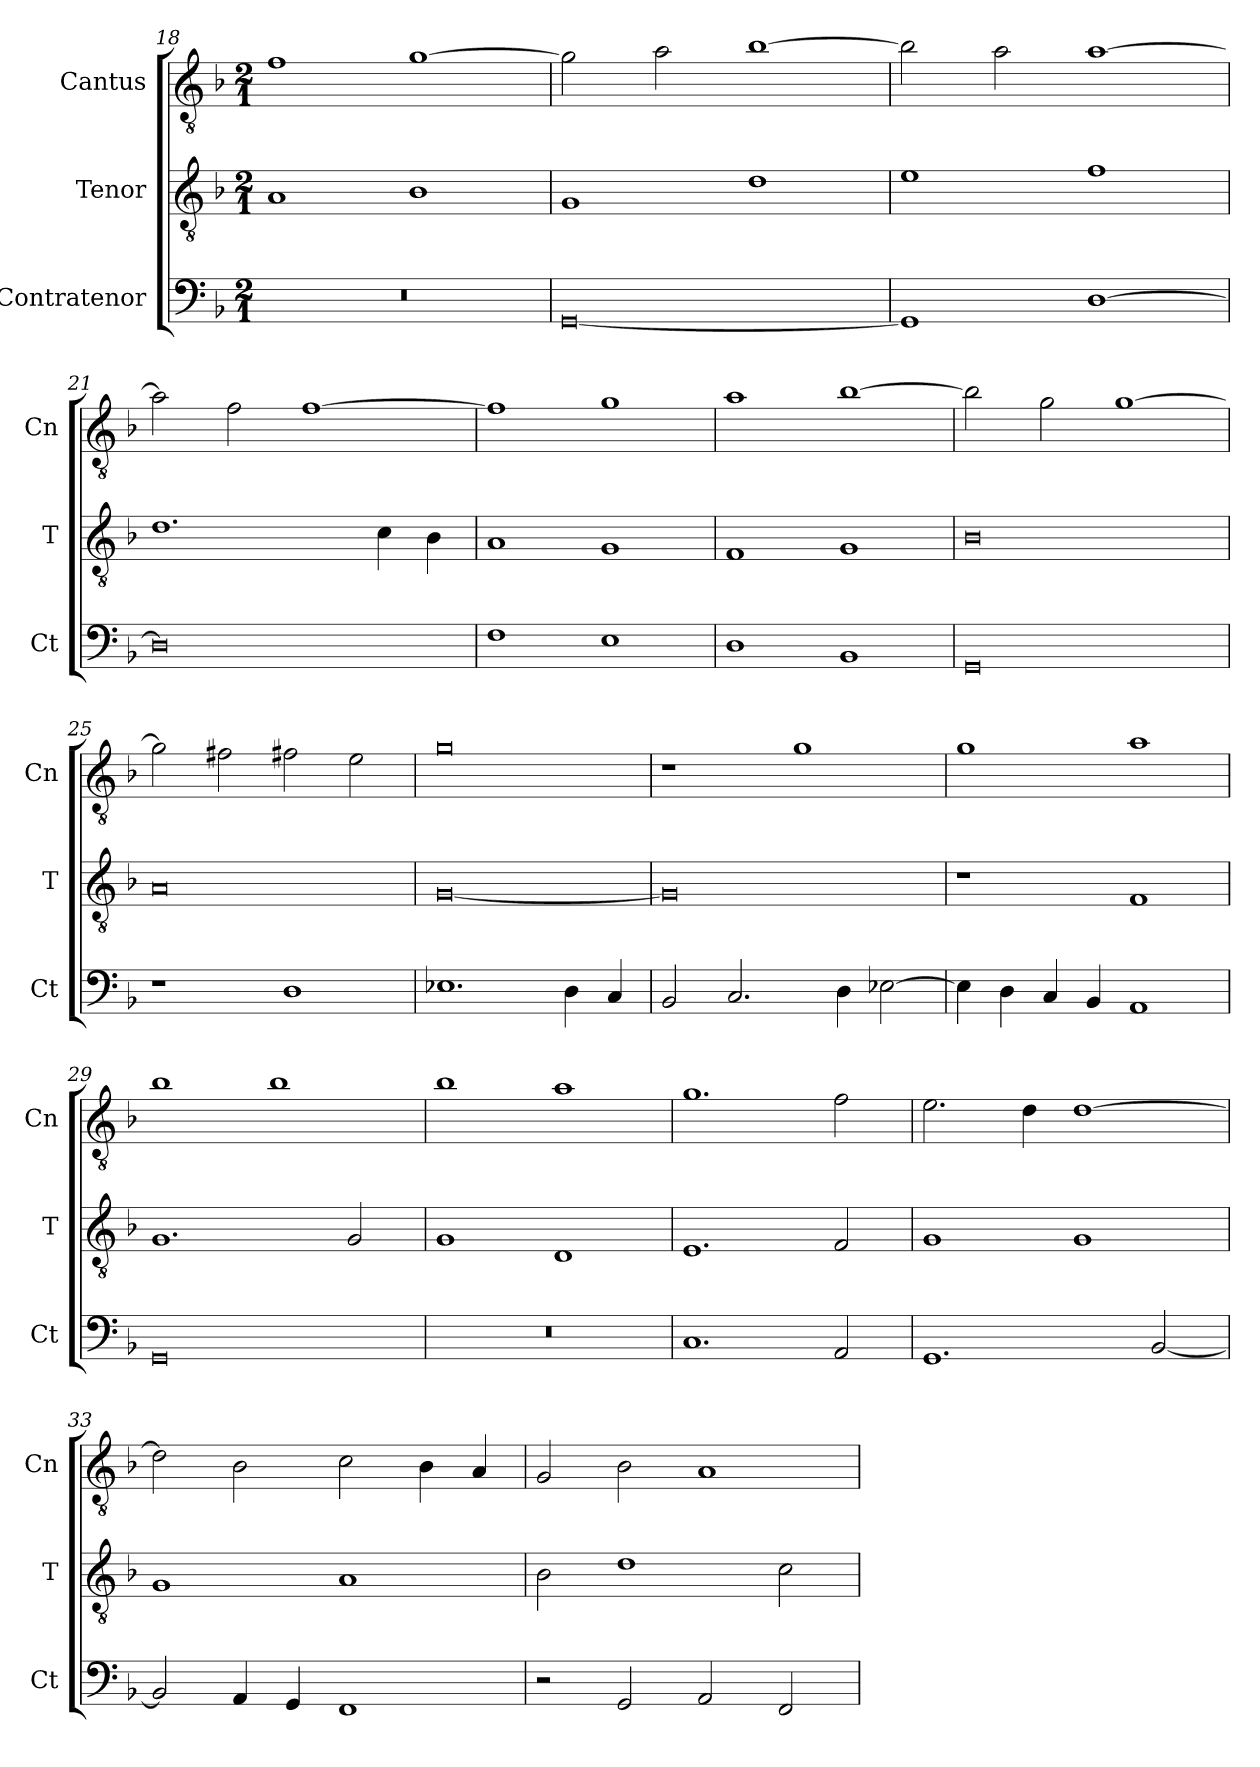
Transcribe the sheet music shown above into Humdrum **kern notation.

**kern	**kern	**kern
*part3	*part2	*part1
*staff3	*staff2	*staff1
*I"Contratenor	*I"Tenor	*I"Cantus
*I'Ct	*I'T	*I'Cn
*clefF4	*clefGv2	*clefGv2
*k[b-]	*k[b-]	*k[b-]
*M2/1	*M2/1	*M2/1
=18	=18	=18
0r	1A	1f
.	1B-	[1g
=19	=19	=19
[0GG	1G	2g\]
.	.	2a\
.	1d	[1b-
=20	=20	=20
1GG]	1e	2b-\]
.	.	2a\
[1D	1f	[1a
=21	=21	=21
0D]	1.d	2a\]
.	.	2f\
.	.	[1f
.	4c\	.
.	4B-\	.
=22	=22	=22
1F	1A	1f]
1E	1G	1g
=23	=23	=23
1D	1F	1a
1BB-	1G	[1b-
=24	=24	=24
0GG	0B-	2b-\]
.	.	2g\
.	.	[1g
=25	=25	=25
1r	0A	2g\]
.	.	2f#X\
1D	.	2f#X\
.	.	2e\
=26	=26	=26
1.E-X	[0G	0g
4D\	.	.
4C/	.	.
=27	=27	=27
2BB-/	0G]	1r
2.C/	.	.
.	.	1g
4D\	.	.
[2E-X\	.	.
=28	=28	=28
4E-\]	1r	1g
4D\	.	.
4C/	.	.
4BB-/	.	.
1AA	1F	1a
=29	=29	=29
0GG	1.G	1b-
.	.	1b-
.	2G/	.
=30	=30	=30
0r	1G	1b-
.	1D	1a
=31	=31	=31
1.C	1.E	1.g
2AA/	2F/	2f\
=32	=32	=32
1.GG	1G	2.e\
.	.	4d\
.	1G	[1d
[2BB-/	.	.
=33	=33	=33
2BB-/]	1G	2d\]
4AA/	.	2B-\
4GG/	.	.
1FF	1A	2c\
.	.	4B-\
.	.	4A/
=34	=34	=34
2r	2B-\	2G/
2GG/	1d	2B-\
2AA/	.	1A
2FF/	2c\	.
=	=	=
*-	*-	*-
